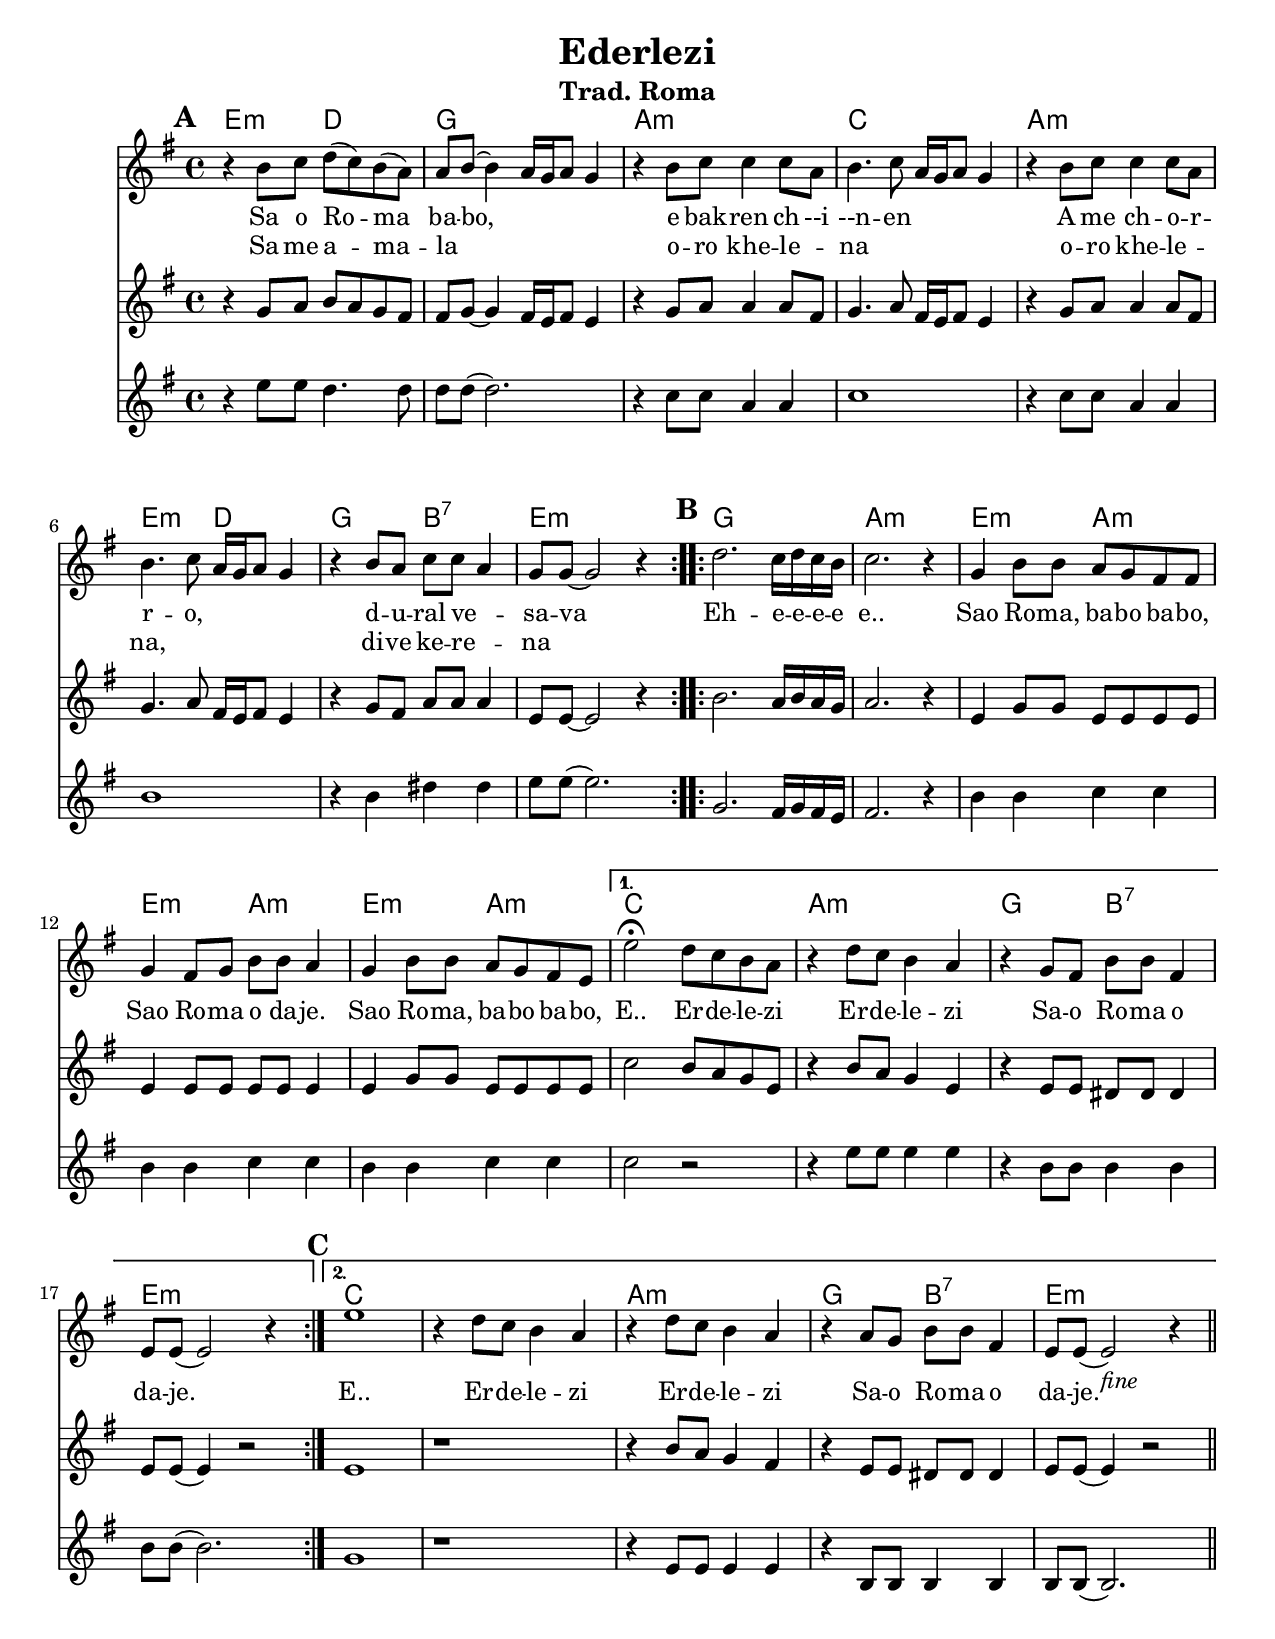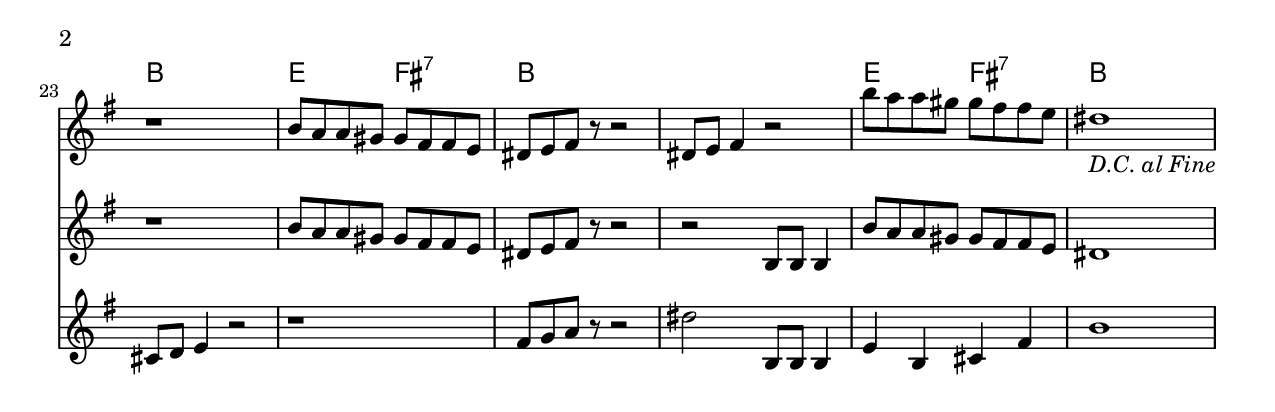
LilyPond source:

\version "2.18.0"
\include "english.ly"
%showLastLength = R1*12
\paper{
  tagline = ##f
  print-all-headers = ##t
  #(set-paper-size "letter")
}
date = #(strftime "%d-%m-%Y" (localtime (current-time)))

%\markup{ \italic{ " Updated " \date  }  }

%\markup{ Got something to say? }

global = {
  \clef treble
  \key e \minor
  \time 4/4
  \set Score.markFormatter = #format-mark-box-alphabet
}

%#################################### Melody ########################
primos = \relative c'' {
  \global
  %\partial 16*3 a16 d f   %lead in notes

  \repeat volta 2{
    \mark \default
    r4 b8 c d (c)b (a)
    a8 b~b4     a16 g a8 g4
    r4 b8 c c4 c8 a|
    b4. c8 a16 g a8 g4|

    r4 b8 c c4 c8 a|
    b4. c8 a16 g a8 g4|
    r4 b8 a c c a4|
    g8 g~g2 r4|
  }
  %\alternative { { }{ } }

  \repeat volta 2{
    \mark \default

        d'2.c16 d c b
        c2. r4

    g4 b8 b a g fs fs|
    g4 fs8 g b b a4|
    g4 b8 b a g fs e|
  }
  \alternative {
    {
      e'2 \fermata d8 c b a
      r4 d8 c b4 a
      r4 g8 fs b b fs4|
      e8 e (e2) r4|
    }
    {
      \mark \default
      e'1 |
      r4 d8 c b4 a|
      r4 d8 c b4 a
      r4 a8 g b b fs4|
      e8 e (e2) _\markup{\italic fine} r4| \bar"||"
    }
  }
  r1
  b'8 a a gs gs fs fs e
  ds8 e fs r r2
  ds8 e fs4 r2
  b'8 a a gs gs fs fs e
  ds1 _\markup {\italic {D.C. al Fine}}

}
\addlyrics{
  %https://musescore.com/user/35722119/scores/6322876
  Sa o Ro -- ma ba -- bo,
  \repeat unfold 4{\skip2}
  e bak -- ren ch --i --n --  en
  \repeat unfold 4{\skip2}
  A me ch -- o --  -- r -- r -- o,
  \repeat unfold 4{\skip2}
  d -- u -- ral ve --  _ sa -- va
  \repeat unfold 1 {}

  Eh -- e -- e -- e -- e e..
  Sao Ro -- ma, ba -- bo ba -- bo,
  Sao Ro -- ma  o da -- je.
  Sao Ro -- ma, ba -- bo ba -- bo,
  % first end
  E.. Er -- de -- le -- zi
  Er -- de -- le -- zi
  Sa -- o Ro -- ma  o da -- je.
 % 2nd end
  E.. Er -- de -- le -- zi
  Er -- de -- le -- zi
  Sa -- o Ro -- ma  o da -- je.

}
\addlyrics{
Sa me a -- ma -- la _
\repeat unfold 4{\skip2}
o -- ro khe -- le -- _ na
\repeat unfold 5{\skip2}
o -- ro khe -- le -- _ na,
\repeat unfold 5{\skip2}
di -- ve ke -- re -- _  na
}
secund = \relative c'' {
  \global
  %\partial 16*3 a16 d f   %lead in notes

  \repeat volta 2{
    \mark \default
    r4 g8 a b a g fs
    fs8 g~g4 fs16 e fs8 e4|
    r4 g8 a a4 a8 fs|
    g4. a8 fs16 e fs8 e4|

    r4 g8 a a4 a8 fs
    g4. a8 fs16 e fs8 e4|
    r4 g8 fs a a a4|
    e8 e~e2 r4|
  }
  %\alternative { { }{ } }

  \repeat volta 2{
    \mark \default
    b'2. a16 b a g|
        a2. r4|
    %{
 <<

      {
        b'2. a16 b a g|
        a2. r4|
      }
      \\
      {
         g2. fs16 g fs e|
    fs2. r4|
      }

    >>
%}

    e4 g8 g e e e e|
    e4 e8 e e e e4
    e4 g8 g e e e e|
  }
  \alternative {
    {
      c'2 b8 a g e
      r4 b'8 a g4 e
      r4 e8 e ds ds ds4
      e8 e (e4) r2
    }
    {
      e1
      r1
      r4 b'8 a g4 fs
      r4 e8 e ds ds ds4
      e8 e(e4) r2
    }
  }
  r1
  %ds8 e fs4 r2
  b'8 a a gs gs fs fs e
  ds8 e fs r r2
  r2 b,8 b b4
  b'8 a a gs gs fs fs e
  ds1
}
third = \relative c'' {
  \clef treble
  \global
 r4 e8 e d4. d8|
 d8 d(d2.)|
 r4 c8 c a4 a
 c1r4 c8 c a4 a
 b1|
 r4 b ds ds
 e8 e(e2.)
%% bar
g,2. fs16 g fs e|
    fs2. r4|
 b4 b c c
 b4 b c c
 b4 b c c
 c2 r
 r4 e8 e e4 e
 r4 b8 b b4 b
 b8 b (b2.)
 g1
 r1
 r4 e8 e e4 e
 r4 b8 b b4 b
 b8 b (b2.)
 cs8 d e4 r2
 r1
 fs8 g a r r2
 ds2 b,8 b b4
 e4 b cs fs
 b1

}
%################################# Chords #######################
harmonies = \chordmode {
  e2:m
  d2
  g1
  a1:m
  c1
  a1:m
  e2:m
  d2
  g2
  b2:7
  e1:m
  %B
  g1
  a1:m
  e2:m
  a2:m
  e2:m
  a2:m % 12
  e2:m a2:m
  %ending 1 and 2
  c1 a1:m
  g2 b2:7
  e1:m
  c1*2 a1:m
  g2 b2:7
  e1:m
  %end part
  b1
  e2 fs2:7
  b1*2
  e2 fs2:7
  b1
}

\score {
  <<
    \new ChordNames {
      \set chordChanges = ##t
      \harmonies
    }
    \new Staff
    \primos
    \new Staff \secund
    %\new Staff \partcombine \primos \secund
    \new Staff \third
  >>
  \header{
    title= "Ederlezi"
    subtitle="Trad. Roma"
    composer= ""
    instrument =""
    arranger= ""
  }
  \layout{indent = 1.0\cm}
  \midi {
    \tempo 4 = 80

    % \midi { }
  }
}
%{
% more verses:
\markup{}
\markup {
  \fill-line {
    \hspace #0.1 % distance from left margin
    \column {
      \line { "1."
	\column {
	  ""
	}
      }
      \hspace #0.2 % vertical distance between verses
      \line { "2."
	\column {
	 ""
	}
      }
    }
    \hspace #0.1  % horiz. distance between columns
    \column {
      \line { "3."
	\column {
	  ""
	}
      }
      \hspace #0.2 % distance between verses
      \line { "4."
	\column {
	 ""
	}
      }
    }
    \hspace #0.1 % distance to right margin
  }
}

%}


%{
https://www.youtube.com/watch?v=yGuCqAfxNqU
 Sa o Roma babo,
E bakren cinen.
A me coro, dural besava.
A a daje, amaro dive.
Amaro dive erdelezi.
Ediwado babo, amenge bakro.
Sa o Roma, babo.
E bakren cinen. Eeee...j,
Sa o Roma, babo babo,
Sa o Roma daje. Sa o Roma, babo babo,
E.. Erdelezi. Erdelezi,
Sa o Roma Daje. Eeee...
Sa o Roma, babo babo,
Sa o Roma daje.
Sa o Roma, babo babo,
 Eeee... Erdelezi, Erdelezi.
Sa o Roma Daje

***************

LYRICS IN ROMANI
Sa me amala oro khelena Oro khelena,
dive kerena
Sa o Roma daje
Sa o Roma babo babo
Sa o Roma o daje Sa o Roma babo babo Ej, Ederlezi Ederlezi
 Sa o Roma daje Amaro dive Amaro dive,
Ederlezi Sa me amala oro khelena Oro khelena, dive kerena Sa o Roma daje Sa o Roma babo babo Sa o Roma daje Sa o Roma babo babo Ej, Ederlezi Ederlezi Sa o Roma daje Sa me amala oro khelena Oro khelena, dive kerena Sa o Roma babo, e bakren chinen Amaro dive E devado babo Sa o Roma babo babo Sa o Roma o daje Sa o Roma babo babo Ej, Ederlezi Ederlezi Sa o Roma daje Sa o Roma babo babo Sa o Roma o daje Sa o Roma babo babo Ederlezi Ederlezi Sa o Roma daje LYRICS IN ENGLISH All my friends are dancing the oro Dancing the oro, celebrating the day Dancing the oro, celebrating the day All the Roma, dad, dad All the Roma, mommy All the Roma, dad, dad Oh! Ederlezi Ederlezi All the Roma, mommy Our day Our day, Ederlezi All my friends are dancing the oro Dancing the oro, celebrating the day All the Roma, mommy All the Roma, dad, dad All the Roma, mommy All the Roma, dad, dad Oh! Ederlezi Ederlezi All the Roma, mommy All my friends are dancing the oro Dancing the oro, celebrating the day All the Roma, dad, slaughter lambs Our day They give us, Dad, All the Roma, dad, dad All the Roma, mommy All the Roma, dad, dad Oh! Ederlezi Ederlezi All the Roma, mommy All the Roma, dad, dad All the Roma, mommy All the Roma, dad, dad Ederlezi Ederlezi All the Roma, mommy LYRICS IN TURKISH Tüm arkadaşlarım hora oynuyor Hora oynayıp bugünü kutluyorlar Tüm Roma, anneciğim Tüm Roma, baba, baba Tüm Roma, anneciğim Tüm Roma, baba, baba Ey, Ederlezi Ederlezi Tüm Roma, anneciğim Bizim günümüz Bizim günümüz, Ederlezi Tüm arkadaşlarım hora oynuyor Hora oynayıp bugünü kutluyorlar Tüm Roma, anneciğim Tüm Roma, baba, baba Tüm Roma, anneciğim Tüm Roma, baba, baba Ey, Ederlezi Ederlezi Tüm Roma, anneciğim Tüm arkadaşlarım hora oynuyor Hora oynayıp bugünü kutluyorlar Tüm Roma, baba, kuzu avlıyor Bizim günümüz Bize, baba, Tüm Roma, baba, baba Tüm Roma, anneciğim Tüm Roma, baba, baba Ey, Ederlezi Ederlezi Tüm Roma, anneciğim Tüm Roma, baba, baba Tüm Roma, anneciğim Tüm Roma, baba, baba Ederlezi Ederlezi Tüm Roma, anneciğim LYRICS IN FRENCH Tous mes amis dansent l'oro Ils dansent l'oro, ils fêtent le jour Tous les Roms, maman Tous les Roms, papa, papa Tous les Roms, maman Tous les Roms, papa, papa Ô! Ederlezi Ederlezi Tous les Roms, maman Notre jour Notre jour, Ederlezi Tous mes amis dansent l'oro Ils dansent l'oro, ils fêtent le jour Tous les Roms, maman Tous les Roms, papa, papa Tous les Roms, maman Tous les Roms, papa, papa Ô! Ederlezi Ederlezi Tous les Roms, maman Tous mes amis dansent l'oro Ils dansent l'oro, ils fêtent le jour Tous les Roms, papa, sacrifient l'agneau Notre jour Ils nous donnent, Papa Tous les Roms, papa, papa Tous les Roms, maman Tous les Roms, papa, papa Ô! Ederlezi Ederlezi Tous les Roms, maman Tous les Roms, papa, papa Tous les Roms, maman Tous les Roms, papa, papa Ederlezi Ederlezi Tous les Roms, maman LYRICS IN PORTUGUESE Todos os meus amigos dançam o oro Dançam o oro, celebram o dia Toda a Roma mamãe Toda a Roma papai, papai Toda a Roma mamãe Toda a Roma papai, papai Ó! Ederlezi Ederlezi Toda a Roma mamãe Nosso dia Nosso dia, Ederlezi Todos os meus amigos dançam o oro Dançam o oro, celebram o dia Toda a Roma mamãe Toda a Roma papai, papai Toda a Roma mamãe Toda a Roma papai, papai Ó! Ederlezi Ederlezi Toda a Roma mamãe Todos os meus amigos dançam o oro Dançam o oro, celebram o dia Toda a Roma, papai, sacrifica cordeiros Nosso dia Oferecemos, papai, Toda a Roma papai, papai Toda a Roma mamãe Toda a Roma papai, papai Ó! Ederlezi Ederlezi Toda a Roma mamãe Toda a Roma papai, papai Toda a Roma mamãe Toda a Roma papai, papai Ederlezi Ederlezi Toda a Roma mamãe

%}